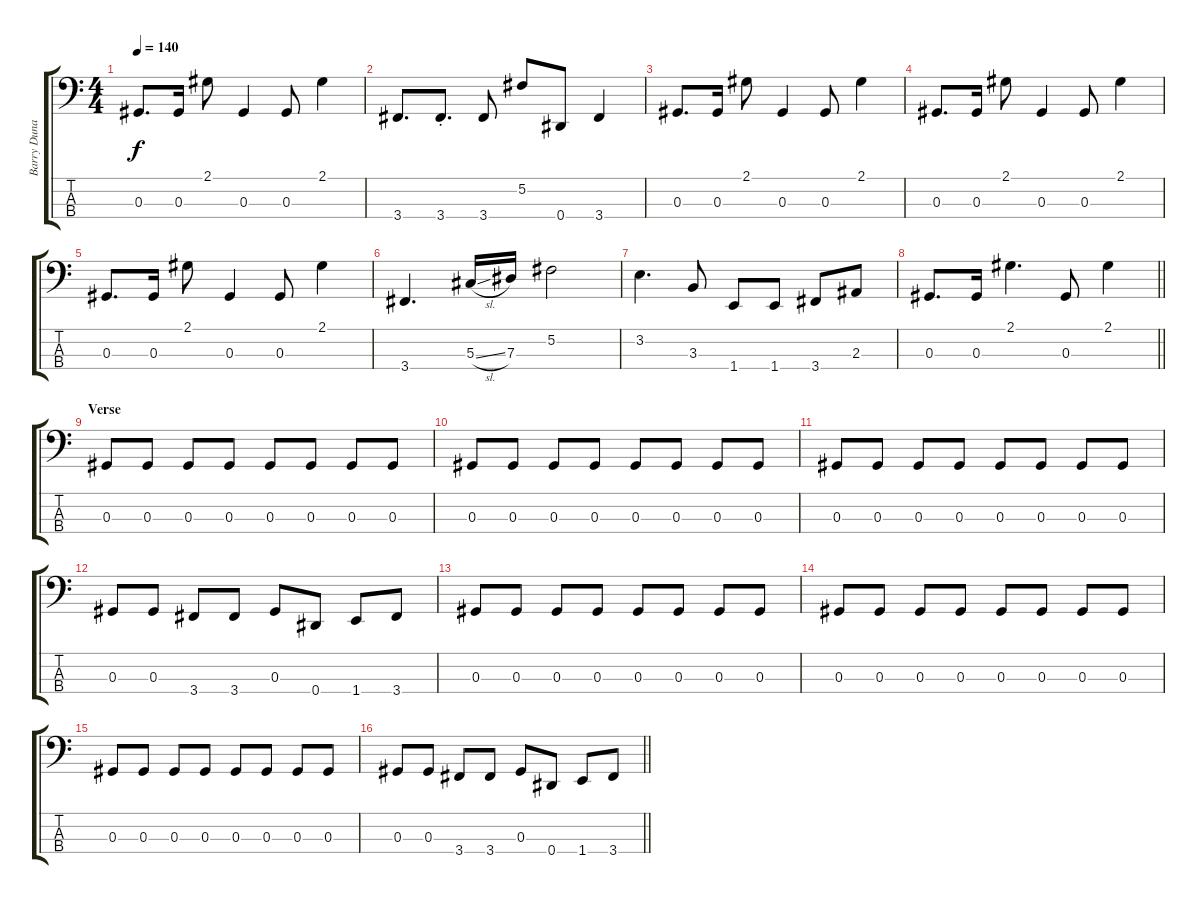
\track ("Barry Dunaway" "Barry Duna") {instrument electricbassfinger}
\staff {score tabs}
\tuning (Gb2 Db2 Ab1 Eb1) {hide}
\ts (4 4)
\tempo 140
\clef f4
\ks c
0.3.8{d dy f} 0.3.16 2.1.8 0.3.4 0.3.8 2.1.4 |
3.4.8{d} 3.4{st}.8{d} 3.4.8 5.2.8 0.4.8 3.4.4 |
0.3.8{d} 0.3.16 2.1.8 0.3.4 0.3.8 2.1.4 |
0.3.8{d} 0.3.16 2.1.8 0.3.4 0.3.8 2.1.4 |
0.3.8{d} 0.3.16 2.1.8 0.3.4 0.3.8 2.1.4 |
3.4.4{d} 5.3{sl}.16 7.3.16 5.2.2 |
3.2.4{d} 3.3.8 1.4.8 1.4.8 3.4.8 2.3.8 |
\barLineRight lightlight
0.3.8{d} 0.3.16 2.1.4{d} 0.3.8 2.1.4 |
\section ("" "Verse")
0.3.8 0.3.8 0.3.8 0.3.8 0.3.8 0.3.8 0.3.8 0.3.8 |
0.3.8 0.3.8 0.3.8 0.3.8 0.3.8 0.3.8 0.3.8 0.3.8 |
0.3.8 0.3.8 0.3.8 0.3.8 0.3.8 0.3.8 0.3.8 0.3.8 |
0.3.8 0.3.8 3.4.8 3.4.8 0.3.8 0.4.8 1.4.8 3.4.8 |
0.3.8 0.3.8 0.3.8 0.3.8 0.3.8 0.3.8 0.3.8 0.3.8 |
0.3.8 0.3.8 0.3.8 0.3.8 0.3.8 0.3.8 0.3.8 0.3.8 |
0.3.8 0.3.8 0.3.8 0.3.8 0.3.8 0.3.8 0.3.8 0.3.8 |
\barLineRight lightlight
0.3.8 0.3.8 3.4.8 3.4.8 0.3.8 0.4.8 1.4.8 3.4.8
